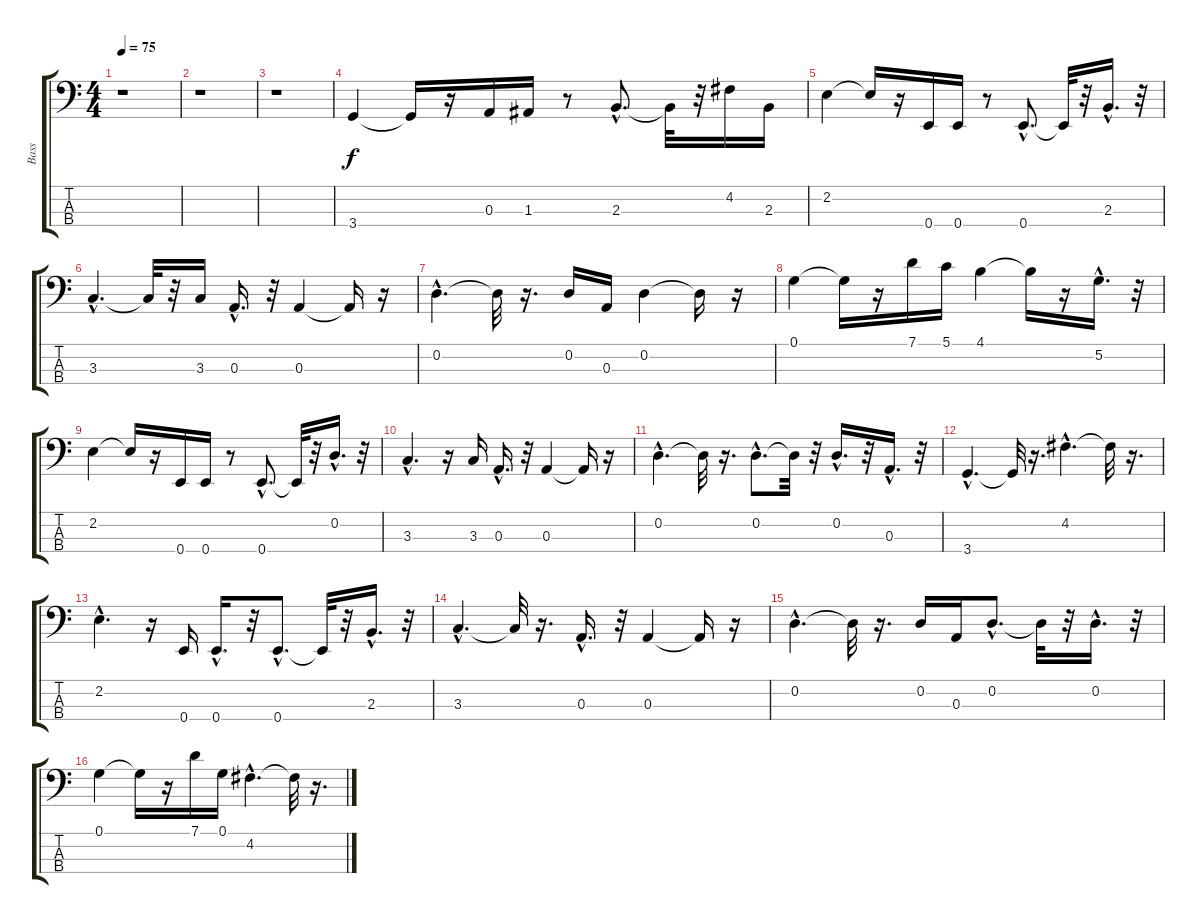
\track ("Bass" "Bass") {instrument acousticbass}
\staff {score tabs}
\tuning (G2 D2 A1 E1) {hide}
\ts (4 4)
\tempo 75
\clef f4
\ks c
r.1{dy f} |
r.1 |
r.1 |
3.4.4 3.4{t}.16 r.16 0.3.16 1.3.16 r.8 2.3{hac}.8{d} 2.3{t}.32 r.32 4.2.16 2.3.16 |
2.2.4 2.2{t}.16 r.16 0.4.16 0.4.16 r.8 0.4{hac}.8{d} 0.4{t}.32 r.32 2.3{hac}.16{d} r.32 |
3.3{hac}.4{d} 3.3{t}.32 r.32 3.3.16 0.3{hac}.16{d} r.32 0.3.4 0.3{t}.16 r.16 |
0.2{hac}.4{d} 0.2{t}.32 r.16{d} 0.2.16 0.3.16 0.2.4 0.2{t}.16 r.16 |
0.1.4 0.1{t}.16 r.16 7.1.16 5.1.16 4.1.4 4.1{t}.16 r.16 5.2{hac}.16{d} r.32 |
2.2.4 2.2{t}.16 r.16 0.4.16 0.4.16 r.8 0.4{hac}.8{d} 0.4{t}.32 r.32 0.2{hac}.16{d} r.32 |
3.3{hac}.4{d} r.16 3.3.16 0.3{hac}.16{d} r.32 0.3.4 0.3{t}.16 r.16 |
0.2{hac}.4{d} 0.2{t}.32 r.16{d} 0.2{hac}.8{d} 0.2{t}.32 r.32 0.2{hac}.16{d} r.32 0.3{hac}.16{d} r.32 |
3.4{hac}.4{d} 3.4{t}.32 r.16{d} 4.2{hac}.4{d} 4.2{t}.32 r.16{d} |
2.2{hac}.4{d} r.16 0.4.16 0.4{hac}.16{d} r.32 0.4{hac}.8{d} 0.4{t}.32 r.32 2.3{hac}.16{d} r.32 |
3.3{hac}.4{d} 3.3{t}.32 r.16{d} 0.3{hac}.16{d} r.32 0.3.4 0.3{t}.16 r.16 |
0.2{hac}.4{d} 0.2{t}.32 r.16{d} 0.2.16 0.3.16 0.2{hac}.8{d} 0.2{t}.32 r.32 0.2{hac}.16{d} r.32 |
0.1.4 0.1{t}.16 r.16 7.1.16 0.1.16 4.2{hac}.4{d} 4.2{t}.32 r.16{d}
